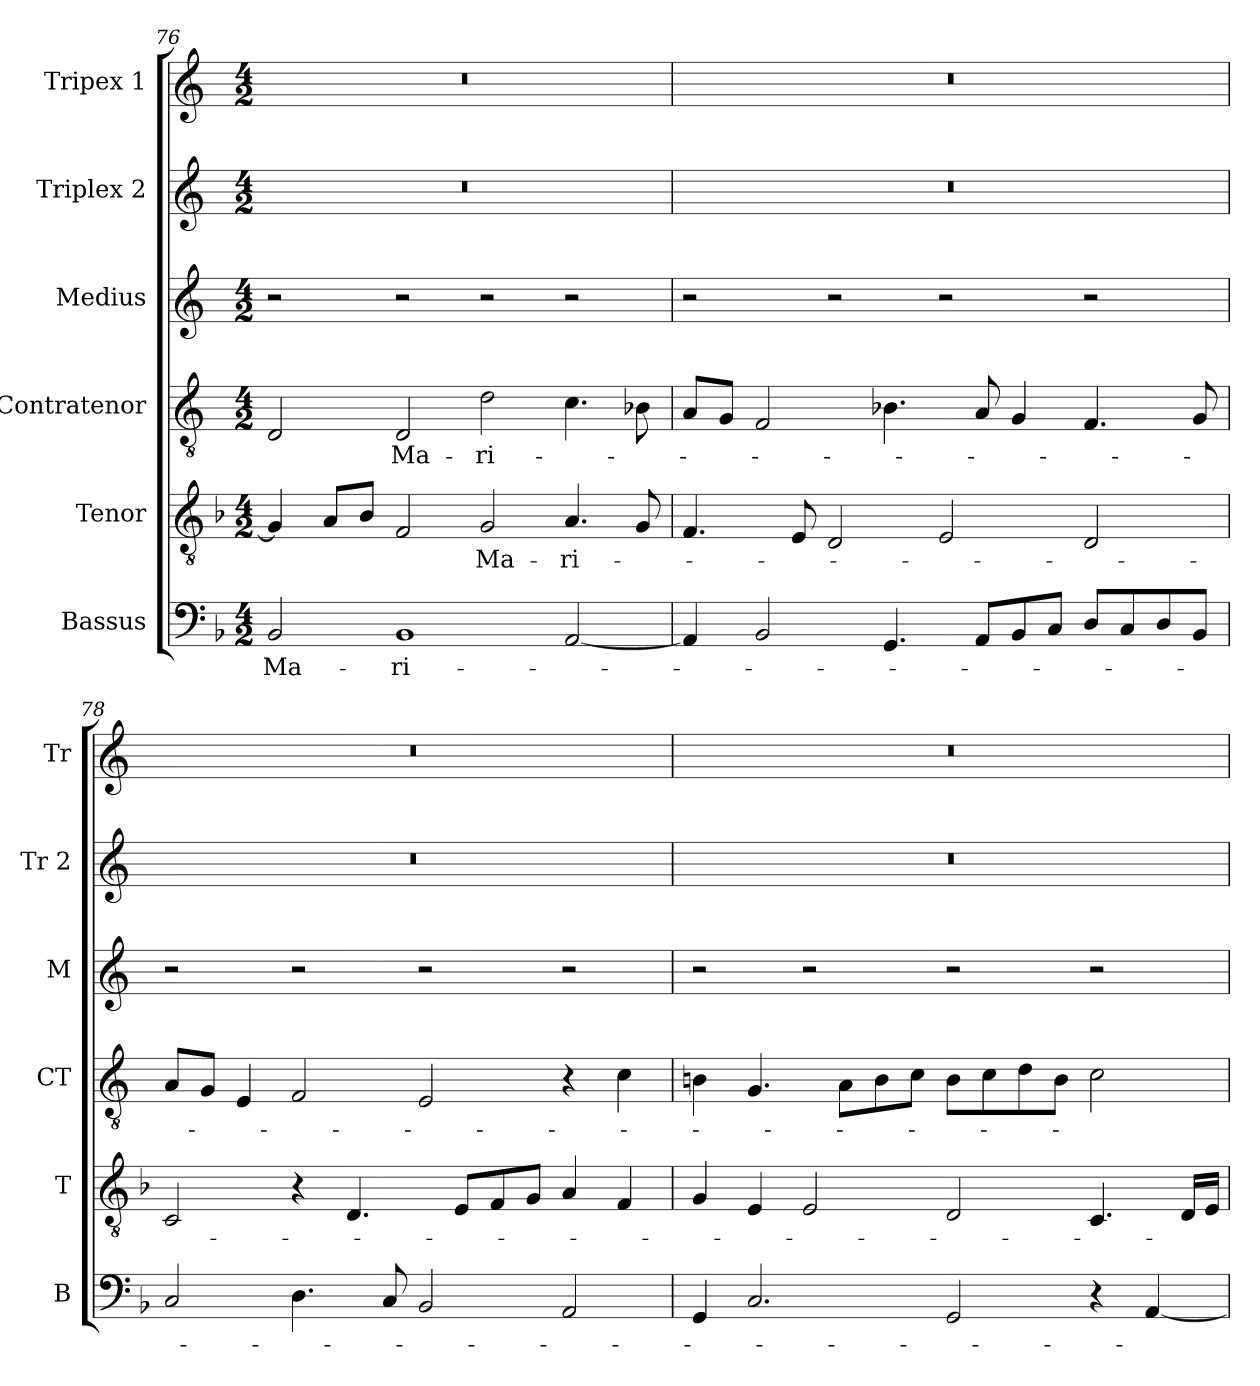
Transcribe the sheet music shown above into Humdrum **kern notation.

**kern	**text	**kern	**text	**kern	**text	**kern	**kern	**kern
*part6	*part6	*part5	*part5	*part4	*part4	*part3	*part2	*part1
*staff6	*staff6	*staff5	*staff5	*staff4	*staff4	*staff3	*staff2	*staff1
*I"Bassus	*	*I"Tenor	*	*I"Contratenor	*	*I"Medius	*I"Triplex 2	*I"Tripex 1
*I'B	*	*I'T	*	*I'CT	*	*I'M	*I'Tr 2	*I'Tr
*clefF4	*	*clefGv2	*	*clefGv2	*	*clefG2	*clefG2	*clefG2
*	*	*ITrd7c12	*	*ITrd7c12	*	*	*	*
*k[b-]	*	*k[b-]	*	*k[]	*	*k[]	*k[]	*k[]
*F:	*	*F:	*	*C:	*	*C:	*C:	*C:
*M4/2	*	*M4/2	*	*M4/2	*	*M4/2	*M4/2	*M4/2
=76	=76	=76	=76	=76	=76	=76	=76	=76
!	!LO:LY:b:color=#FF0000	!	!	!	!	!	!LO:N:vis=1	!LO:N:vis=1
2BB-i/	Ma-	4GGi/]	.	2DDi/	.	2r	0r	0r
.	.	8AAi/L	.	.	.	.	.	.
.	.	8BB-i/J	.	.	.	.	.	.
!	!LO:LY:b:color=#FF0000	!	!	!	!	!	!	!
!	!	!	!	!	!LO:LY:b:color=#FF0000	!	!	!
1BB-i	-ri-	2FFi/	.	2DDi/	Ma-	2r	.	.
!	!	!	!LO:LY:b:color=#FF0000	!	!	!	!	!
!	!	!	!	!	!LO:LY:b:color=#FF0000	!	!	!
.	.	2GGi/	Ma-	2Di\	-ri-	2r	.	.
!	!	!	!LO:LY:b:color=#FF0000	!	!	!	!	!
[<2AAi/	.	4.AAi/	-ri-	4.Ci\	.	2r	.	.
.	.	8GGi/	.	8BB-Xi\	.	.	.	.
=77	=77	=77	=77	=77	=77	=77	=77	=77
!	!	!	!	!	!	!	!LO:N:vis=1	!LO:N:vis=1
4AAi/]	.	4.FFi/	.	8AAi/L	.	2r	0r	0r
.	.	.	.	8GGi/J	.	.	.	.
2BB-i/	.	.	.	2FFi/	.	.	.	.
.	.	8EEi/	.	.	.	.	.	.
.	.	2DDi/	.	.	.	2r	.	.
4.GGi/	.	.	.	4.BB-Xi\	.	.	.	.
.	.	2EEi/	.	.	.	2r	.	.
8AAi/L	.	.	.	8AAi/	.	.	.	.
8BB-i/	.	.	.	4GGi/	.	.	.	.
8Ci/J	.	.	.	.	.	.	.	.
8Di/L	.	2DDi/	.	4.FFi/	.	2r	.	.
8Ci/	.	.	.	.	.	.	.	.
8Di/	.	.	.	.	.	.	.	.
8BB-i/J	.	.	.	8GGi/	.	.	.	.
!!LO:PB:g=z
=78	=78	=78	=78	=78	=78	=78	=78	=78
!	!	!	!	!	!	!	!LO:N:vis=1	!LO:N:vis=1
2Ci/	.	2CCi/	.	8AAi/L	.	2r	0r	0r
.	.	.	.	8GGi/J	.	.	.	.
.	.	.	.	4EEi/	.	.	.	.
4.Di\	.	4r	.	2FFi/	.	2r	.	.
.	.	4.DDi/	.	.	.	.	.	.
8Ci/	.	.	.	.	.	.	.	.
2BB-i/	.	.	.	2EEi/	.	2r	.	.
.	.	8EEi/L	.	.	.	.	.	.
.	.	8FFi/	.	.	.	.	.	.
.	.	8GGi/J	.	.	.	.	.	.
2AAi/	.	4AAi/	.	4r	.	2r	.	.
.	.	4FFi/	.	4Ci\	.	.	.	.
=79	=79	=79	=79	=79	=79	=79	=79	=79
!	!	!	!	!	!	!	!LO:N:vis=1	!LO:N:vis=1
4GGi/	.	4GGi/	.	4BBni\	.	2r	0r	0r
2.Ci/	.	4EEi/	.	4.GGi/	.	.	.	.
.	.	2EEi/	.	.	.	2r	.	.
.	.	.	.	8AAi\L	.	.	.	.
.	.	.	.	8BBi\	.	.	.	.
.	.	.	.	8Ci\J	.	.	.	.
2GGi/	.	2DDi/	.	8BBi\L	.	2r	.	.
.	.	.	.	8Ci\	.	.	.	.
.	.	.	.	8Di\	.	.	.	.
.	.	.	.	8BBi\J	.	.	.	.
4r	.	4.CCi/	.	2Ci\	.	2r	.	.
[<4AAi/	.	.	.	.	.	.	.	.
.	.	16DDi/LL	.	.	.	.	.	.
.	.	16EEi/JJ	.	.	.	.	.	.
=	=	=	=	=	=	=	=	=
*-	*-	*-	*-	*-	*-	*-	*-	*-
